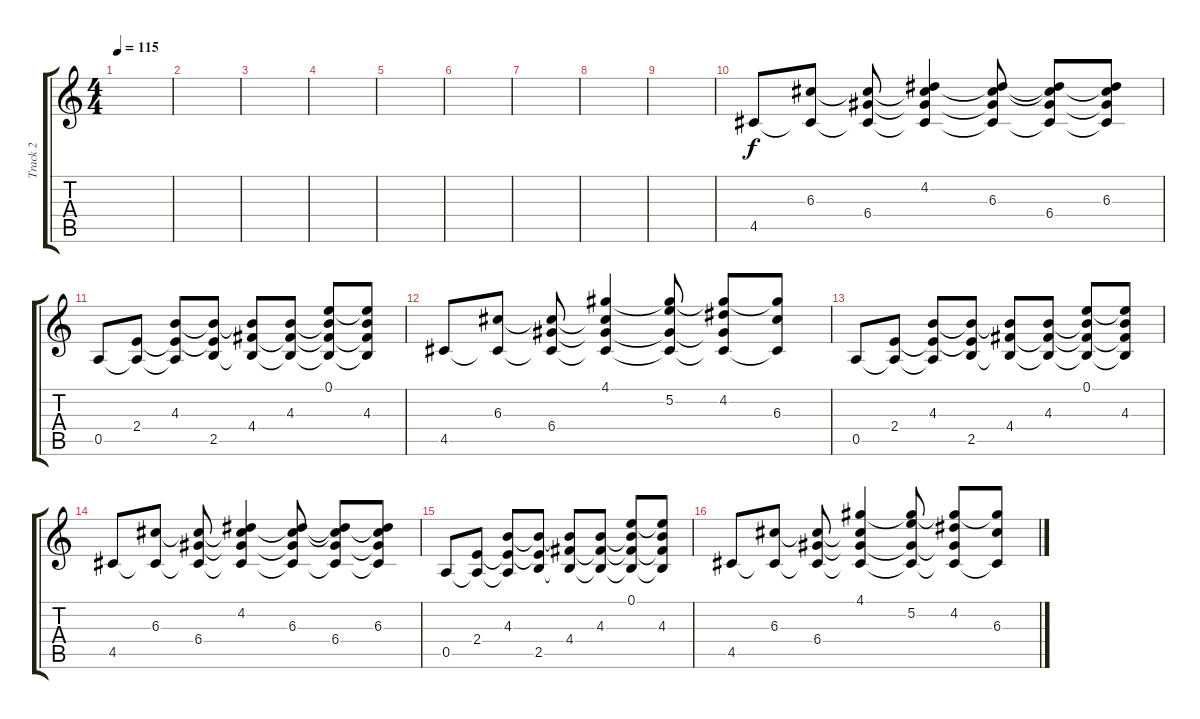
\track ("Track 2" "Track 2") {instrument acousticguitarsteel}
\staff {score tabs}
\tuning (E4 B3 G3 D3 A2 E2) {hide}
\ts (4 4)
\tempo 115
\clef g2
\ks c
|
|
|
|
|
|
|
|
|
4.5.8 (6.3 4.5{t}).8 (6.3{t} 6.4 4.5{t}).8 (4.2 6.3{t} 6.4{t} 4.5{t}).4 (4.2{t} 6.3 6.4{t} 4.5{t}).8 (4.2{t} 6.3{t} 6.4 4.5{t}).8 (4.2{t} 6.3 6.4{t} 4.5{t}).8 |
0.5.8 (2.4 0.5{t}).8 (4.3 2.4{t} 0.5{t}).8 (4.3{t} 2.4{t} 2.5).8 (4.3{t} 4.4 2.5{t}).8 (4.3 4.4{t} 2.5{t}).8 (0.1 4.3{t} 4.4{t} 2.5{t}).8 (0.1{t} 4.3 4.4{t} 2.5{t}).8 |
4.5.8 (6.3 4.5{t}).8 (6.3{t} 6.4 4.5{t}).8 (4.1 6.3{t} 6.4{t} 4.5{t}).4 (4.1{t} 5.2 6.4{t} 4.5{t}).8 (4.1{t} 4.2 6.4{t} 4.5{t}).8 (4.1{t} 6.3 4.5{t}).8 |
0.5.8 (2.4 0.5{t}).8 (4.3 2.4{t} 0.5{t}).8 (4.3{t} 2.4{t} 2.5).8 (4.3{t} 4.4 2.5{t}).8 (4.3 4.4{t} 2.5{t}).8 (0.1 4.3{t} 4.4{t} 2.5{t}).8 (0.1{t} 4.3 4.4{t} 2.5{t}).8 |
4.5.8 (6.3 4.5{t}).8 (6.3{t} 6.4 4.5{t}).8 (4.2 6.3{t} 6.4{t} 4.5{t}).4 (4.2{t} 6.3 6.4{t} 4.5{t}).8 (4.2{t} 6.3{t} 6.4 4.5{t}).8 (4.2{t} 6.3 6.4{t} 4.5{t}).8 |
0.5.8 (2.4 0.5{t}).8 (4.3 2.4{t} 0.5{t}).8 (4.3{t} 2.4{t} 2.5).8 (4.3{t} 4.4 2.5{t}).8 (4.3 4.4{t} 2.5{t}).8 (0.1 4.3{t} 4.4{t} 2.5{t}).8 (0.1{t} 4.3 4.4{t} 2.5{t}).8 |
4.5.8 (6.3 4.5{t}).8 (6.3{t} 6.4 4.5{t}).8 (4.1 6.3{t} 6.4{t} 4.5{t}).4 (4.1{t} 5.2 6.4{t} 4.5{t}).8 (4.1{t} 4.2 6.4{t} 4.5{t}).8 (4.1{t} 6.3 4.5{t}).8
